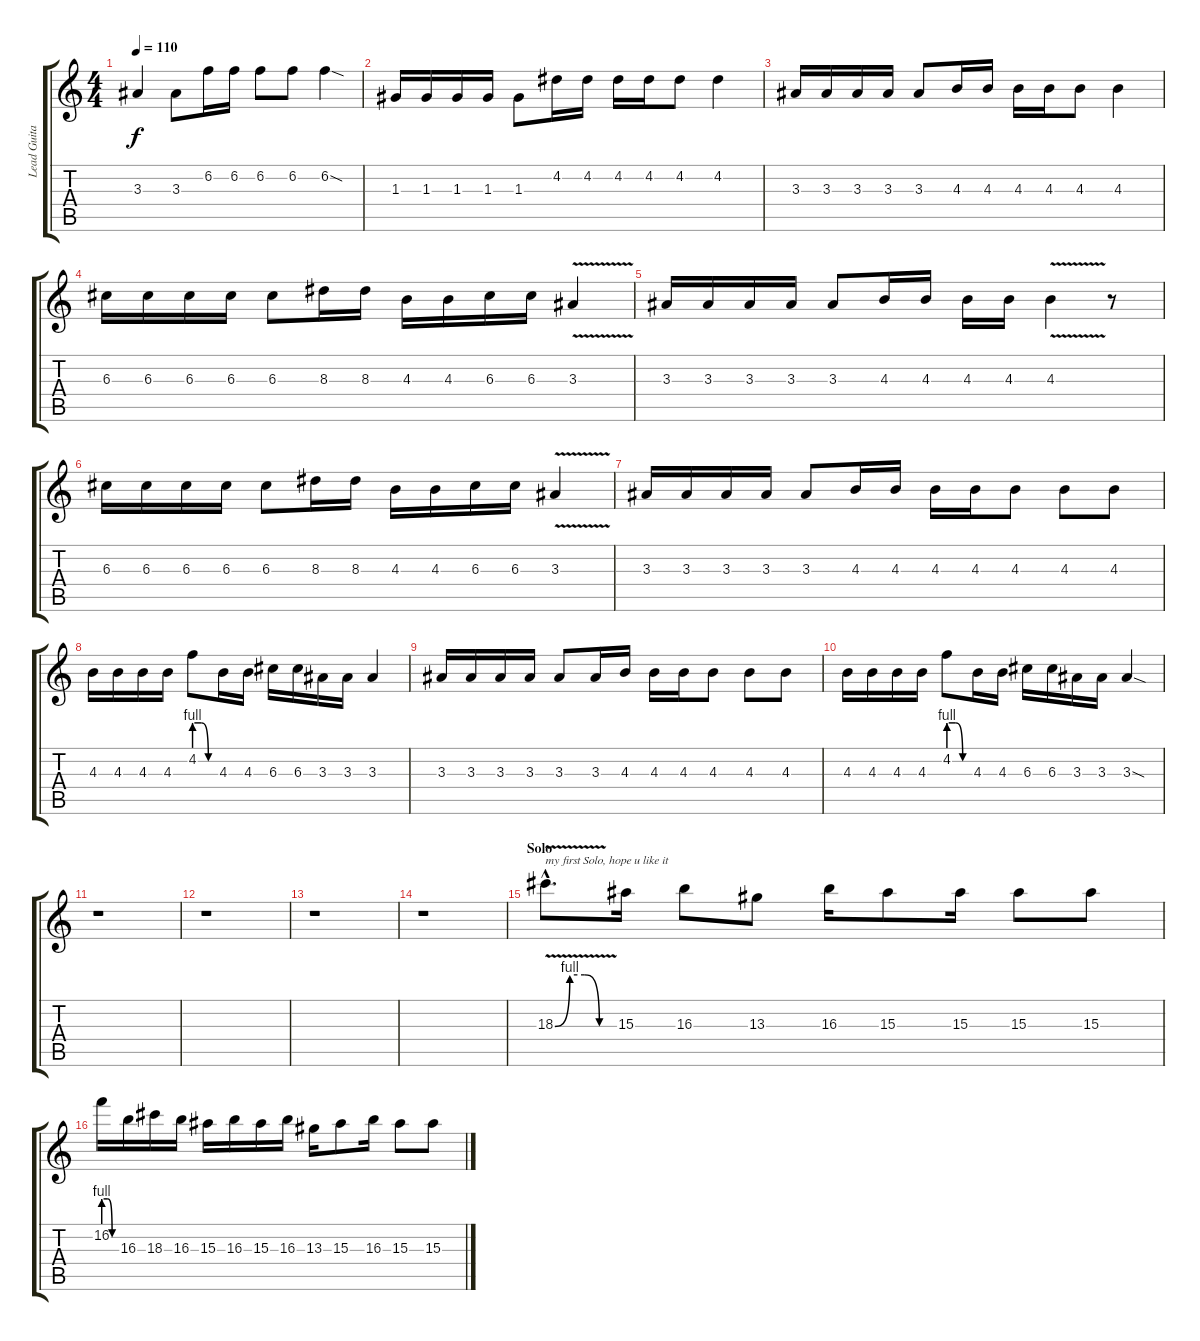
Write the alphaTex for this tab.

\track ("Lead Guitar" "Lead Guita") {instrument overdrivenguitar}
\staff {score tabs}
\tuning (E4 B3 G3 D3 A2 E2) {hide}
\ts (4 4)
\tempo 110
\clef g2
\ks c
3.3.4{dy f} 3.3.8 6.2.16 6.2.16 6.2.8 6.2.8 6.2{sod}.4 |
1.3.16 1.3.16 1.3.16 1.3.16 1.3.8 4.2.16 4.2.16 4.2.16 4.2.16 4.2.8 4.2.4 |
3.3.16 3.3.16 3.3.16 3.3.16 3.3.8 4.3.16 4.3.16 4.3.16 4.3.16 4.3.8 4.3.4 |
6.3.16 6.3.16 6.3.16 6.3.16 6.3.8 8.3.16 8.3.16 4.3.16 4.3.16 6.3.16 6.3.16 3.3{v}.4 |
3.3.16 3.3.16 3.3.16 3.3.16 3.3.8 4.3.16 4.3.16 4.3.16 4.3.16 4.3{v}.4 r.8 |
6.3.16 6.3.16 6.3.16 6.3.16 6.3.8 8.3.16 8.3.16 4.3.16 4.3.16 6.3.16 6.3.16 3.3{v}.4 |
3.3.16 3.3.16 3.3.16 3.3.16 3.3.8 4.3.16 4.3.16 4.3.16 4.3.16 4.3.8 4.3.8 4.3.8 |
4.3.16 4.3.16 4.3.16 4.3.16 4.2{be (custom 0 4 20 4 40 0 60 0)}.8 4.3.16 4.3.16 6.3.16 6.3.16 3.3.16 3.3.16 3.3.4 |
3.3.16 3.3.16 3.3.16 3.3.16 3.3.8 3.3.16 4.3.16 4.3.16 4.3.16 4.3.8 4.3.8 4.3.8 |
4.3.16 4.3.16 4.3.16 4.3.16 4.2{be (custom 0 4 20 4 40 0 60 0)}.8 4.3.16 4.3.16 6.3.16 6.3.16 3.3.16 3.3.16 3.3{sod}.4 |
r.1 |
r.1 |
r.1 |
r.1 |
\section ("" "Solo")
18.3{be (custom 0 0 15 4 30 4 45 0 60 0) v hac}.8{d txt "my first Solo, hope u like it" volume 16} 15.3.16 16.3.8 13.3.8 16.3.16 15.3.8 15.3.16 15.3.8 15.3.8 |
16.2{be (custom 0 4 20 4 40 0 60 0)}.16 16.3.16 18.3.16 16.3.16 15.3.16 16.3.16 15.3.16 16.3.16 13.3.16 15.3.8 16.3.16 15.3.8 15.3{ss}.8
